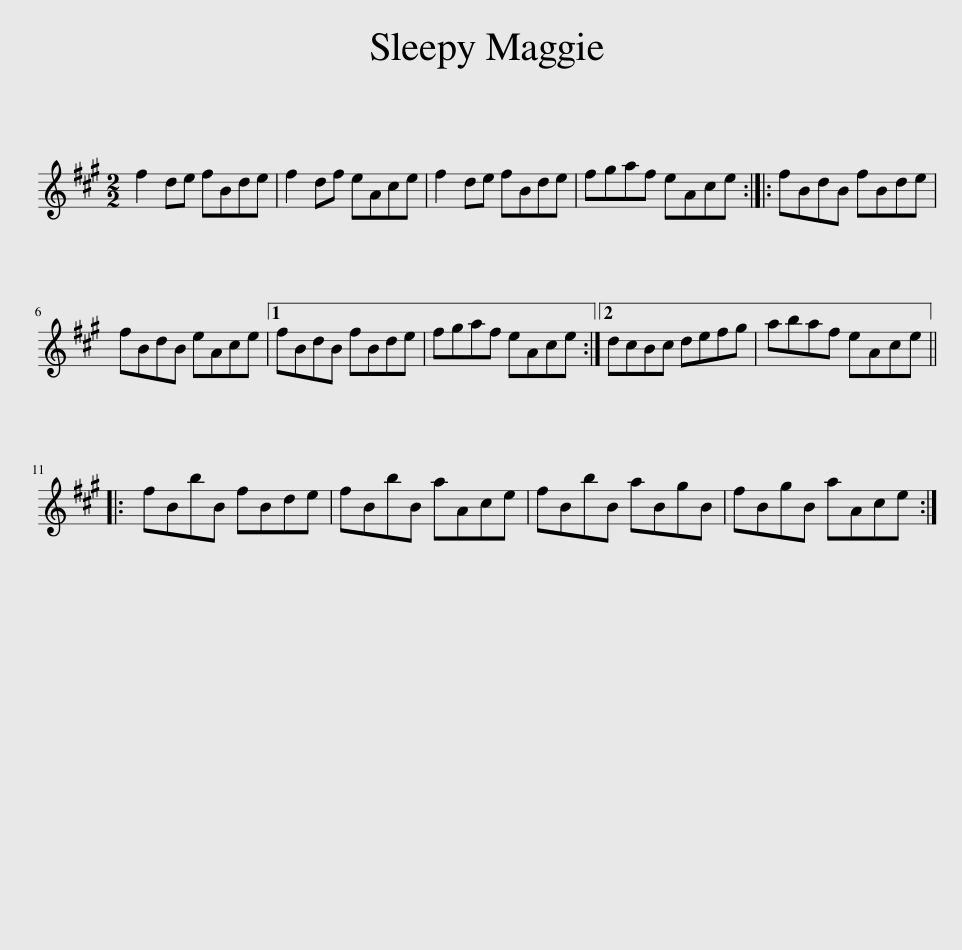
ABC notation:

X:1
L:1/8
M:2/2
I:linebreak $
K:A
V:1 treble
V:1
 f2 de fBde | f2 df eAce | f2 de fBde | fgaf eAce :: fBdB fBde |$ %5
 fBdB eAce |1 fBdB fBde | fgaf eAce :|2 dcBc defg | abaf eAce |:$ %10
 fBbB fBde | fBbB aAce | fBbB aBgB | fBgB aAce :| %14
